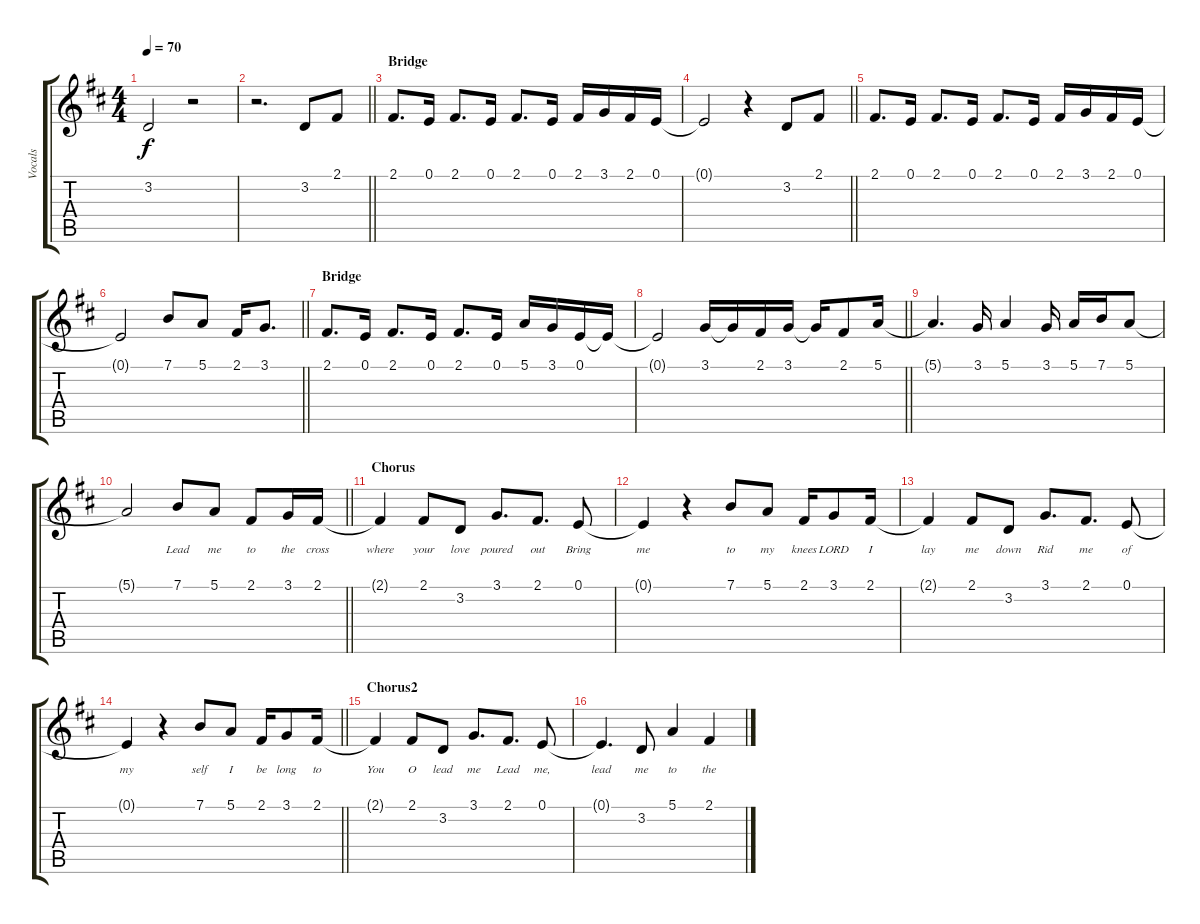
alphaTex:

\track ("Vocals" "Vocals") {instrument flute}
\staff {score tabs}
\tuning (E4 B3 G3 D3 A2 E2) {hide}
\ts (4 4)
\section ("" "")
\tempo 70
\clef g2
\ks d
3.2{t}.2{dy f} r.2 |
\barLineRight lightlight
r.2{d} 3.2.8 2.1.8 |
\section ("" "Bridge")
2.1.8{d} 0.1.16 2.1.8{d} 0.1.16 2.1.8{d} 0.1.16 2.1.16 3.1.16 2.1.16 0.1.16 |
\barLineRight lightlight
0.1{t}.2 r.4 3.2.8 2.1.8 |
2.1.8{d} 0.1.16 2.1.8{d} 0.1.16 2.1.8{d} 0.1.16 2.1.16 3.1.16 2.1.16 0.1.16 |
\barLineRight lightlight
0.1{t}.2 7.1.8 5.1.8 2.1.16 3.1.8{d} |
\section ("" "Bridge")
2.1.8{d} 0.1.16 2.1.8{d} 0.1.16 2.1.8{d} 0.1.16 5.1.16 3.1.16 0.1.16 0.1{t}.16 |
\barLineRight lightlight
0.1{t}.2 3.1.16 3.1{t}.16 2.1.16 3.1.16 3.1{t}.16 2.1.8 5.1.16 |
5.1{t}.4{d} 3.1.16 5.1.4 3.1.16 5.1.16 7.1.16 5.1.8 |
\barLineRight lightlight
5.1{t}.2{lyrics (0 "") lyrics (1 "") lyrics (2 "") lyrics (3 "") lyrics (4 "")} 7.1.8{lyrics (0 "") lyrics (1 "Lead") lyrics (2 "") lyrics (3 "") lyrics (4 "")} 5.1.8{lyrics (0 "") lyrics (1 "me") lyrics (2 "") lyrics (3 "") lyrics (4 "")} 2.1.8{lyrics (0 "") lyrics (1 "to") lyrics (2 "") lyrics (3 "") lyrics (4 "")} 3.1.16{lyrics (0 "") lyrics (1 "the") lyrics (2 "") lyrics (3 "") lyrics (4 "")} 2.1.16{lyrics (0 "") lyrics (1 "cross") lyrics (2 "") lyrics (3 "") lyrics (4 "")} |
\section ("" "Chorus")
2.1{t}.4{lyrics (0 "") lyrics (1 "where") lyrics (2 "") lyrics (3 "") lyrics (4 "")} 2.1.8{lyrics (0 "") lyrics (1 "your") lyrics (2 "") lyrics (3 "") lyrics (4 "")} 3.2.8{lyrics (0 "") lyrics (1 "love") lyrics (2 "") lyrics (3 "") lyrics (4 "")} 3.1.8{d lyrics (0 "") lyrics (1 "poured") lyrics (2 "") lyrics (3 "") lyrics (4 "")} 2.1.8{d lyrics (0 "") lyrics (1 "out") lyrics (2 "") lyrics (3 "") lyrics (4 "")} 0.1.8{lyrics (0 "") lyrics (1 "Bring") lyrics (2 "") lyrics (3 "") lyrics (4 "")} |
0.1{t}.4{lyrics (0 "") lyrics (1 "me") lyrics (2 "") lyrics (3 "") lyrics (4 "")} r.4 7.1.8{lyrics (0 "") lyrics (1 "to") lyrics (2 "") lyrics (3 "") lyrics (4 "")} 5.1.8{lyrics (0 "") lyrics (1 "my") lyrics (2 "") lyrics (3 "") lyrics (4 "")} 2.1.16{lyrics (0 "") lyrics (1 "knees") lyrics (2 "") lyrics (3 "") lyrics (4 "")} 3.1.8{lyrics (0 "") lyrics (1 "LORD") lyrics (2 "") lyrics (3 "") lyrics (4 "")} 2.1.16{lyrics (0 "") lyrics (1 "I") lyrics (2 "") lyrics (3 "") lyrics (4 "")} |
2.1{t}.4{lyrics (0 "") lyrics (1 "lay") lyrics (2 "") lyrics (3 "") lyrics (4 "")} 2.1.8{lyrics (0 "") lyrics (1 "me") lyrics (2 "") lyrics (3 "") lyrics (4 "")} 3.2.8{lyrics (0 "") lyrics (1 "down") lyrics (2 "") lyrics (3 "") lyrics (4 "")} 3.1.8{d lyrics (0 "") lyrics (1 "Rid") lyrics (2 "") lyrics (3 "") lyrics (4 "")} 2.1.8{d lyrics (0 "") lyrics (1 "me") lyrics (2 "") lyrics (3 "") lyrics (4 "")} 0.1.8{lyrics (0 "") lyrics (1 "of") lyrics (2 "") lyrics (3 "") lyrics (4 "")} |
\barLineRight lightlight
0.1{t}.4{lyrics (0 "") lyrics (1 "my") lyrics (2 "") lyrics (3 "") lyrics (4 "")} r.4 7.1.8{lyrics (0 "") lyrics (1 "self") lyrics (2 "") lyrics (3 "") lyrics (4 "")} 5.1.8{lyrics (0 "") lyrics (1 "I") lyrics (2 "") lyrics (3 "") lyrics (4 "")} 2.1.16{lyrics (0 "") lyrics (1 "be") lyrics (2 "") lyrics (3 "") lyrics (4 "")} 3.1.8{lyrics (0 "") lyrics (1 "long") lyrics (2 "") lyrics (3 "") lyrics (4 "")} 2.1.16{lyrics (0 "") lyrics (1 "to") lyrics (2 "") lyrics (3 "") lyrics (4 "")} |
\section ("" "Chorus2")
2.1{t}.4{lyrics (0 "") lyrics (1 "You") lyrics (2 "") lyrics (3 "") lyrics (4 "")} 2.1.8{lyrics (0 "") lyrics (1 "O") lyrics (2 "") lyrics (3 "") lyrics (4 "")} 3.2.8{lyrics (0 "") lyrics (1 "lead") lyrics (2 "") lyrics (3 "") lyrics (4 "")} 3.1.8{d lyrics (0 "") lyrics (1 "me") lyrics (2 "") lyrics (3 "") lyrics (4 "")} 2.1.8{d lyrics (0 "") lyrics (1 "Lead") lyrics (2 "") lyrics (3 "") lyrics (4 "")} 0.1.8{lyrics (0 "") lyrics (1 "me,") lyrics (2 "") lyrics (3 "") lyrics (4 "")} |
0.1{t}.4{d lyrics (0 "") lyrics (1 "lead") lyrics (2 "") lyrics (3 "") lyrics (4 "")} 3.2.8{lyrics (0 "") lyrics (1 "me") lyrics (2 "") lyrics (3 "") lyrics (4 "")} 5.1.4{lyrics (0 "") lyrics (1 "to") lyrics (2 "") lyrics (3 "") lyrics (4 "")} 2.1.4{lyrics (0 "") lyrics (1 "the") lyrics (2 "") lyrics (3 "") lyrics (4 "")}
